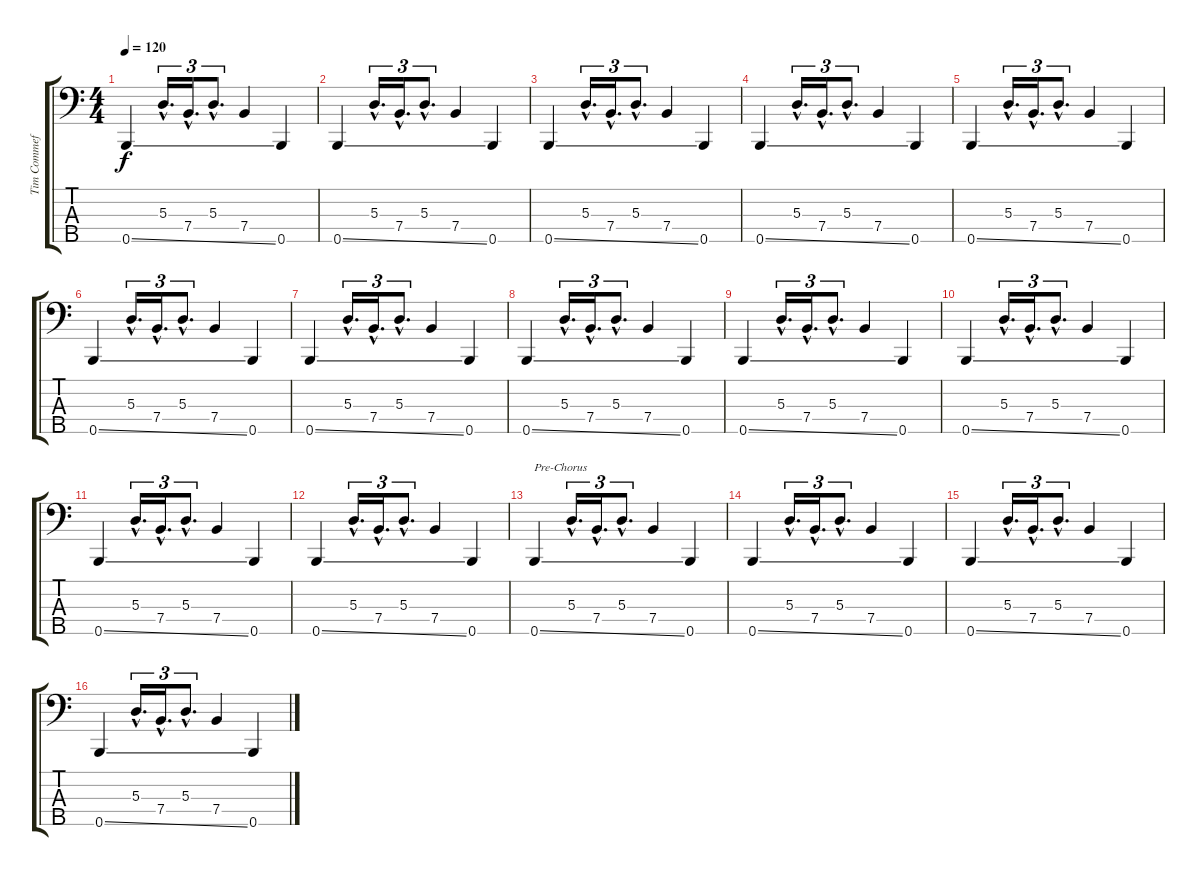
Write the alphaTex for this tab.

\track ("Tim Commeford" "Tim Commef") {instrument synthbass2}
\staff {score tabs}
\tuning (G2 D2 A1 E1 B0) {hide}
\ts (4 4)
\tempo 120
\clef f4
\ks c
0.5{ss}.4{dy f} 5.3{hac}.16{d tu (3 2)} 7.4{hac}.16{d tu (3 2)} 5.3{hac}.8{d tu (3 2)} 7.4.4 0.5.4 |
0.5{ss}.4 5.3{hac}.16{d tu (3 2)} 7.4{hac}.16{d tu (3 2)} 5.3{hac}.8{d tu (3 2)} 7.4.4 0.5.4 |
0.5{ss}.4 5.3{hac}.16{d tu (3 2)} 7.4{hac}.16{d tu (3 2)} 5.3{hac}.8{d tu (3 2)} 7.4.4 0.5.4 |
0.5{ss}.4 5.3{hac}.16{d tu (3 2)} 7.4{hac}.16{d tu (3 2)} 5.3{hac}.8{d tu (3 2)} 7.4.4 0.5.4 |
0.5{ss}.4 5.3{hac}.16{d tu (3 2)} 7.4{hac}.16{d tu (3 2)} 5.3{hac}.8{d tu (3 2)} 7.4.4 0.5.4 |
0.5{ss}.4 5.3{hac}.16{d tu (3 2)} 7.4{hac}.16{d tu (3 2)} 5.3{hac}.8{d tu (3 2)} 7.4.4 0.5.4 |
0.5{ss}.4 5.3{hac}.16{d tu (3 2)} 7.4{hac}.16{d tu (3 2)} 5.3{hac}.8{d tu (3 2)} 7.4.4 0.5.4 |
0.5{ss}.4 5.3{hac}.16{d tu (3 2)} 7.4{hac}.16{d tu (3 2)} 5.3{hac}.8{d tu (3 2)} 7.4.4 0.5.4 |
0.5{ss}.4 5.3{hac}.16{d tu (3 2)} 7.4{hac}.16{d tu (3 2)} 5.3{hac}.8{d tu (3 2)} 7.4.4 0.5.4 |
0.5{ss}.4 5.3{hac}.16{d tu (3 2)} 7.4{hac}.16{d tu (3 2)} 5.3{hac}.8{d tu (3 2)} 7.4.4 0.5.4 |
0.5{ss}.4 5.3{hac}.16{d tu (3 2)} 7.4{hac}.16{d tu (3 2)} 5.3{hac}.8{d tu (3 2)} 7.4.4 0.5.4 |
0.5{ss}.4 5.3{hac}.16{d tu (3 2)} 7.4{hac}.16{d tu (3 2)} 5.3{hac}.8{d tu (3 2)} 7.4.4 0.5.4 |
0.5{ss}.4{txt "Pre-Chorus"} 5.3{hac}.16{d tu (3 2)} 7.4{hac}.16{d tu (3 2)} 5.3{hac}.8{d tu (3 2)} 7.4.4 0.5.4 |
0.5{ss}.4 5.3{hac}.16{d tu (3 2)} 7.4{hac}.16{d tu (3 2)} 5.3{hac}.8{d tu (3 2)} 7.4.4 0.5.4 |
0.5{ss}.4 5.3{hac}.16{d tu (3 2)} 7.4{hac}.16{d tu (3 2)} 5.3{hac}.8{d tu (3 2)} 7.4.4 0.5.4 |
0.5{ss}.4 5.3{hac}.16{d tu (3 2)} 7.4{hac}.16{d tu (3 2)} 5.3{hac}.8{d tu (3 2)} 7.4.4 0.5.4
